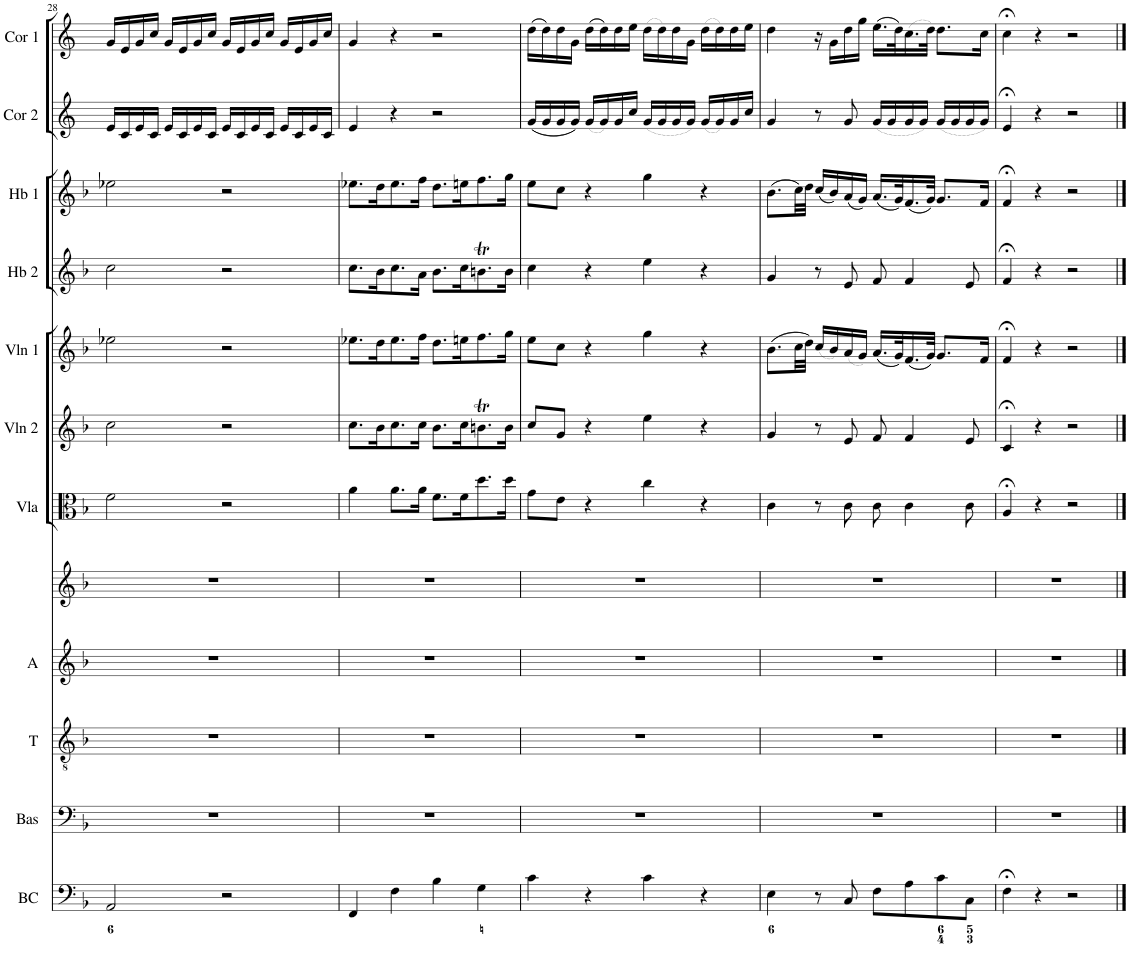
**kern	**kern	**kern	**kern	**kern	**kern	**kern	**kern	**kern	**kern	**kern	**kern
*part12	*part11	*part10	*part9	*part8	*part7	*part6	*part5	*part4	*part3	*part2	*part1
*staff12	*staff11	*staff10	*staff9	*staff8	*staff7	*staff6	*staff5	*staff4	*staff3	*staff2	*staff1
*I"Basse continue	*I"Basse	*I"Ténor	*I"Alto	*I"Soprano 1 &amp; 2	*I"Viola	*I"Violon 2	*I"Violon 1	*I"Hautbois 2	*I"Hautbois 1	*I"Cor en fa 2	*I"Cor en fa 1
*I'BC	*I'Bas	*I'T	*I'A	*	*I'Vla	*I'Vln 2	*I'Vln 1	*I'Hb 2	*I'Hb 1	*I'Cor 2	*I'Cor 1
!!LO:PB:g=z
*clefF4	*clefF4	*clefGv2	*clefG2	*clefG2	*clefC3	*clefG2	*clefG2	*clefG2	*clefG2	*clefG2	*clefG2
*Trd7c12	*	*	*	*	*	*	*	*	*	*Trd4c7	*Trd4c7
*k[b-]	*k[b-]	*k[b-]	*k[b-]	*k[b-]	*k[b-]	*k[b-]	*k[b-]	*k[b-]	*k[b-]	*k[]	*k[]
*M4/4	*M4/4	*M4/4	*M4/4	*M4/4	*M4/4	*M4/4	*M4/4	*M4/4	*M4/4	*M4/4	*M4/4
*met(c)	*met(c)	*met(c)	*met(c)	*met(c)	*met(c)	*met(c)	*met(c)	*met(c)	*met(c)	*met(c)	*met(c)
=28	=28	=28	=28	=28	=28	=28	=28	=28	=28	=28	=28
2AA/	1r	1r	1r	1r	2f\	2cc\	2ee-X\	2cc\	2ee-X\	16e/LL	16g/LL
.	.	.	.	.	.	.	.	.	.	16c/	16e/
.	.	.	.	.	.	.	.	.	.	16e/	16g/
.	.	.	.	.	.	.	.	.	.	16c/JJ	16cc/JJ
.	.	.	.	.	.	.	.	.	.	16e/LL	16g/LL
.	.	.	.	.	.	.	.	.	.	16c/	16e/
.	.	.	.	.	.	.	.	.	.	16e/	16g/
.	.	.	.	.	.	.	.	.	.	16c/JJ	16cc/JJ
2r	.	.	.	.	2r	2r	2r	2r	2r	16e/LL	16g/LL
.	.	.	.	.	.	.	.	.	.	16c/	16e/
.	.	.	.	.	.	.	.	.	.	16e/	16g/
.	.	.	.	.	.	.	.	.	.	16c/JJ	16cc/JJ
.	.	.	.	.	.	.	.	.	.	16e/LL	16g/LL
.	.	.	.	.	.	.	.	.	.	16c/	16e/
.	.	.	.	.	.	.	.	.	.	16e/	16g/
.	.	.	.	.	.	.	.	.	.	16c/JJ	16cc/JJ
=29	=29	=29	=29	=29	=29	=29	=29	=29	=29	=29	=29
4FF/	1r	1r	1r	1r	4a\	8.cc\L	8.ee-X\L	8.cc\L	8.ee-X\L	4e/	4g/
.	.	.	.	.	.	16b-\K	16dd\K	16b-\K	16dd\K	.	.
4F\	.	.	.	.	8.a\L	8.cc\	8.ee-\	8.cc\	8.ee-\	4r	4r
.	.	.	.	.	16a\Jk	16cc\Jk	16ff\Jk	16a\Jk	16ff\Jk	.	.
4B-\	.	.	.	.	8.f\L	8.b-\L	8.dd\L	8.b-\L	8.dd\L	2r	2r
.	.	.	.	.	16f\K	16cc\K	16een\K	16cc\K	16een\K	.	.
4G\	.	.	.	.	8.dd\	8.bnt\	8.ff\	8.bnt\	8.ff\	.	.
.	.	.	.	.	16dd\Jk	16b\Jk	16gg\Jk	16b\Jk	16gg\Jk	.	.
=30	=30	=30	=30	=30	=30	=30	=30	=30	=30	=30	=30
4c\	1r	1r	1r	1r	8g\L	8cc/L	8ee\L	4cc\	8ee\L	(<16g/LL	(>16dd\LL
.	.	.	.	.	.	.	.	.	.	16g/	16dd\)
.	.	.	.	.	8e\J	8g/J	8cc\J	.	8cc\J	16g/	16dd\
.	.	.	.	.	.	.	.	.	.	16g/JJ)	16g\JJ
4r	.	.	.	.	4r	4r	4r	4r	4r	(<16g/LL	(>16dd\LL
.	.	.	.	.	.	.	.	.	.	16g/)	16dd\)
.	.	.	.	.	.	.	.	.	.	16g/	16dd\
.	.	.	.	.	.	.	.	.	.	16cc/JJ	16ee\JJ
4c\	.	.	.	.	4cc\	4ee\	4gg\	4ee\	4gg\	(<16g/LL	(>16dd\LL
.	.	.	.	.	.	.	.	.	.	16g/	16dd\)
.	.	.	.	.	.	.	.	.	.	16g/	16dd\
.	.	.	.	.	.	.	.	.	.	16g/JJ)	16g\JJ
4r	.	.	.	.	4r	4r	4r	4r	4r	(<16g/LL	(>16dd\LL
.	.	.	.	.	.	.	.	.	.	16g/)	16dd\)
.	.	.	.	.	.	.	.	.	.	16g/	16dd\
.	.	.	.	.	.	.	.	.	.	16cc/JJ	16ee\JJ
=31	=31	=31	=31	=31	=31	=31	=31	=31	=31	=31	=31
4E\	1r	1r	1r	1r	4c\	4g/	(>8.b-\L	4g/	(>8.b-\L	4g/	4dd\
.	.	.	.	.	.	.	32cc\LL	.	32cc\LL)	.	.
.	.	.	.	.	.	.	32dd\JJJ)	.	32dd\JJJ	.	.
8r	.	.	.	.	8r	8r	(<16cc/LL	8r	(<16cc/LL	8r	16r
.	.	.	.	.	.	.	16b-/)	.	16b-/)	.	16g\LL
8C/	.	.	.	.	8c\	8e/	(<16a/	8e/	(<16a/	8g/	16dd\
.	.	.	.	.	.	.	16g/JJ)	.	16g/JJ)	.	16gg\JJ
8F\L	.	.	.	.	8c\	8f/	(<16.a/LL	8f/	(<16.a/LL	(<16g/LL	(>16.ee\LL
.	.	.	.	.	.	.	.	.	.	16g/	.
.	.	.	.	.	.	.	32g/K)	.	32g/K)	.	32dd\K)
8A\	.	.	.	.	4c\	4f/	(<16.f/	4f/	(<16.f/	16g/	(>16.cc\
.	.	.	.	.	.	.	.	.	.	16g/JJ)	.
.	.	.	.	.	.	.	32g/JJk)	.	32g/JJk)	.	32dd\JJk)
8c\	.	.	.	.	.	.	8.g/L	.	8.g/L	(<16g/LL	8.dd\L
.	.	.	.	.	.	.	.	.	.	16g/	.
8C\J	.	.	.	.	8c\	8e/	.	8e/	.	16g/	.
.	.	.	.	.	.	.	16f/Jk	.	16f/Jk	16g/JJ)	16cc\Jk
=32	=32	=32	=32	=32	=32	=32	=32	=32	=32	=32	=32
4F;<\	1r	1r	1r	1r	4A;</	4c;</	4f;</	4f;</	4f;</	4e;</	4cc;<\
4r	.	.	.	.	4r	4r	4r	4r	4r	4r	4r
2r	.	.	.	.	2r	2r	2r	2r	2r	2r	2r
==	==	==	==	==	==	==	==	==	==	==	==
*-	*-	*-	*-	*-	*-	*-	*-	*-	*-	*-	*-
